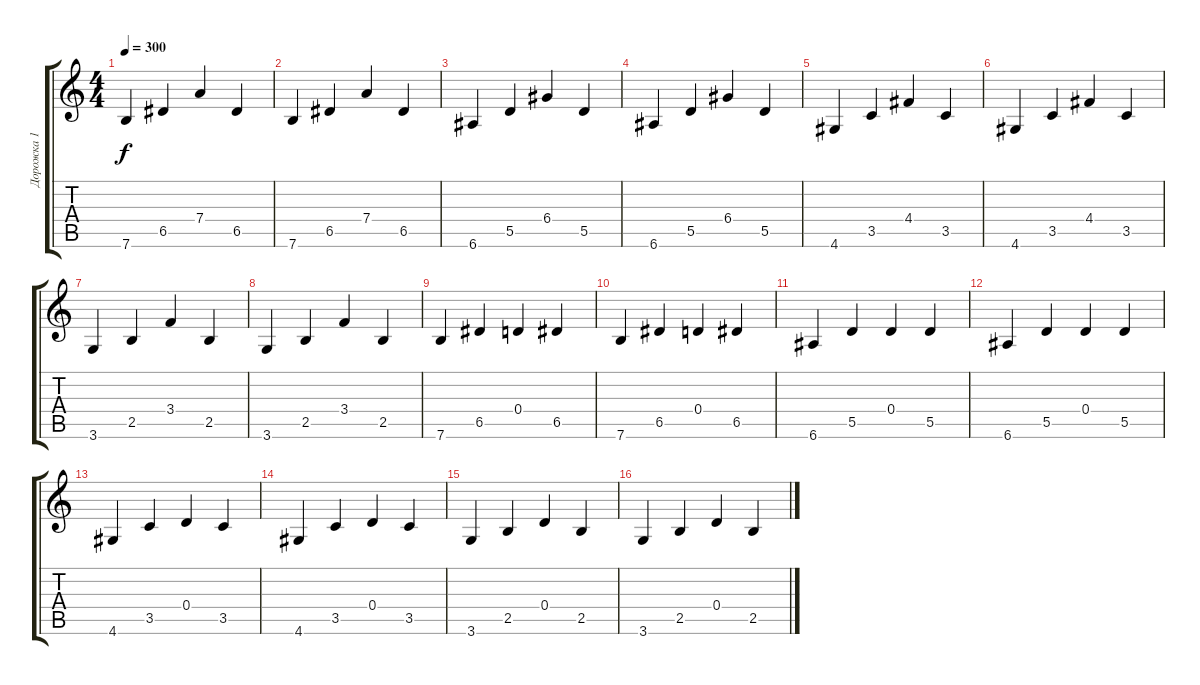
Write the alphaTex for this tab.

\track ("Дорожка 1" "Дорожка 1") {instrument distortionguitar}
\staff {score tabs}
\tuning (E4 B3 G3 D3 A2 E2) {hide}
\ts (4 4)
\tempo 300
\clef g2
\ks c
7.6.4{dy f} 6.5.4 7.4.4 6.5.4 |
7.6.4 6.5.4 7.4.4 6.5.4 |
6.6.4 5.5.4 6.4.4 5.5.4 |
6.6.4 5.5.4 6.4.4 5.5.4 |
4.6.4 3.5.4 4.4.4 3.5.4 |
4.6.4 3.5.4 4.4.4 3.5.4 |
3.6.4 2.5.4 3.4.4 2.5.4 |
3.6.4 2.5.4 3.4.4 2.5.4 |
7.6.4 6.5.4 0.4.4 6.5.4 |
7.6.4 6.5.4 0.4.4 6.5.4 |
6.6.4 5.5.4 0.4.4 5.5.4 |
6.6.4 5.5.4 0.4.4 5.5.4 |
4.6.4 3.5.4 0.4.4 3.5.4 |
4.6.4 3.5.4 0.4.4 3.5.4 |
3.6.4 2.5.4 0.4.4 2.5.4 |
3.6.4 2.5.4 0.4.4 2.5.4
